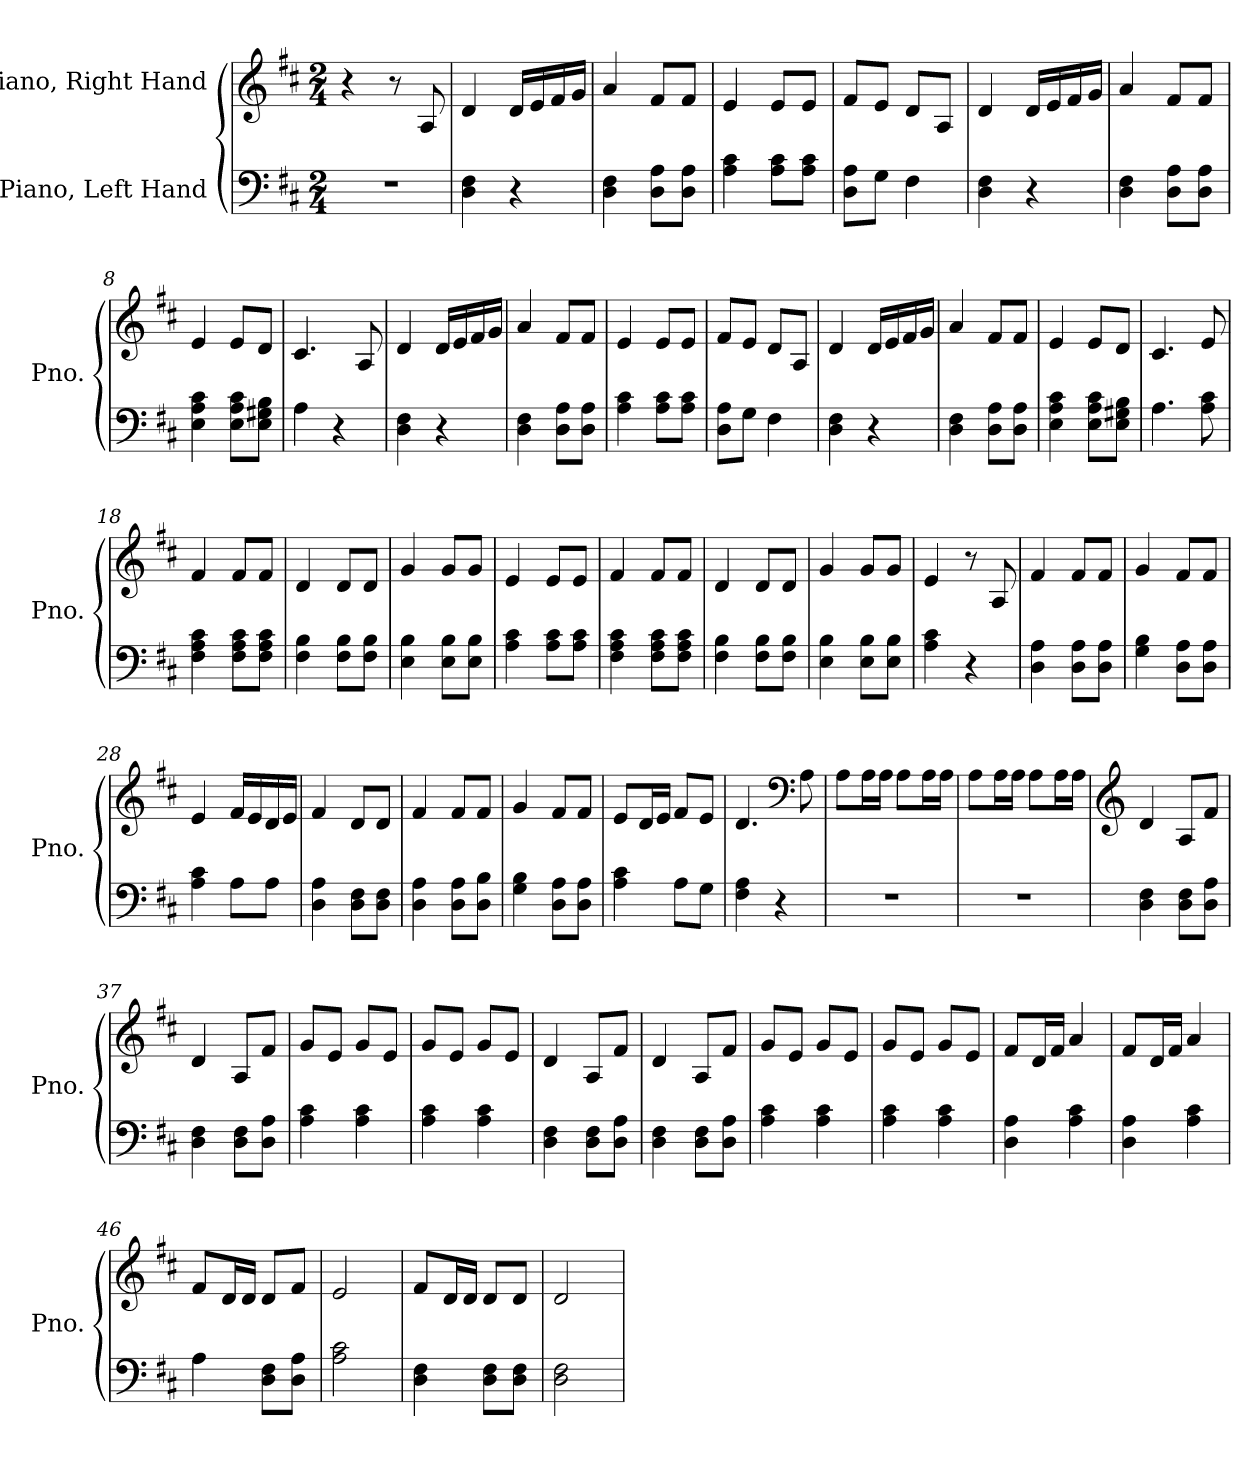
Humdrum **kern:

**kern	**kern
*part2	*part1
*staff2	*staff1
*I"Piano, Left Hand	*I"Piano, Right Hand
*I'Pno.	*I'Pno.
*clefF4	*clefG2
*k[f#c#]	*k[f#c#]
*M2/4	*M2/4
*MM100	*MM100
=1	=1
2r	4r
.	8r
.	8A/
=2	=2
4D\ 4F#\	4d/
4r	16d/LL
.	16e/
.	16f#/
.	16g/JJ
=3	=3
4D\ 4F#\	4a/
8D\ 8A\L	8f#/L
8D\ 8A\J	8f#/J
=4	=4
4A\ 4c#\	4e/
8A\ 8c#\L	8e/L
8A\ 8c#\J	8e/J
=5	=5
8D\ 8A\L	8f#/L
8G\J	8e/J
4F#\	8d/L
.	8A/J
=6	=6
4D\ 4F#\	4d/
4r	16d/LL
.	16e/
.	16f#/
.	16g/JJ
=7	=7
4D\ 4F#\	4a/
8D\ 8A\L	8f#/L
8D\ 8A\J	8f#/J
!!LO:LB:g=z
=8	=8
4E\ 4A\ 4c#\	4e/
8E\ 8A\ 8c#\L	8e/L
8E\ 8G#X\ 8B\J	8d/J
=9	=9
4A\	4.c#/
4r	.
.	8A/
=10	=10
4D\ 4F#\	4d/
4r	16d/LL
.	16e/
.	16f#/
.	16g/JJ
=11	=11
4D\ 4F#\	4a/
8D\ 8A\L	8f#/L
8D\ 8A\J	8f#/J
=12	=12
4A\ 4c#\	4e/
8A\ 8c#\L	8e/L
8A\ 8c#\J	8e/J
=13	=13
8D\ 8A\L	8f#/L
8G\J	8e/J
4F#\	8d/L
.	8A/J
=14	=14
4D\ 4F#\	4d/
4r	16d/LL
.	16e/
.	16f#/
.	16g/JJ
=15	=15
4D\ 4F#\	4a/
8D\ 8A\L	8f#/L
8D\ 8A\J	8f#/J
!!LO:LB:g=z
=16	=16
4E\ 4A\ 4c#\	4e/
8E\ 8A\ 8c#\L	8e/L
8E\ 8G#X\ 8B\J	8d/J
=17	=17
4.A\	4.c#/
8A\ 8c#\	8e/
=18	=18
4F#\ 4A\ 4c#\	4f#/
8F#\ 8A\ 8c#\L	8f#/L
8F#\ 8A\ 8c#\J	8f#/J
=19	=19
4F#\ 4B\	4d/
8F#\ 8B\L	8d/L
8F#\ 8B\J	8d/J
=20	=20
4E\ 4B\	4g/
8E\ 8B\L	8g/L
8E\ 8B\J	8g/J
=21	=21
4A\ 4c#\	4e/
8A\ 8c#\L	8e/L
8A\ 8c#\J	8e/J
=22	=22
4F#\ 4A\ 4c#\	4f#/
8F#\ 8A\ 8c#\L	8f#/L
8F#\ 8A\ 8c#\J	8f#/J
=23	=23
4F#\ 4B\	4d/
8F#\ 8B\L	8d/L
8F#\ 8B\J	8d/J
=24	=24
4E\ 4B\	4g/
8E\ 8B\L	8g/L
8E\ 8B\J	8g/J
!!LO:LB:g=z
=25	=25
4A\ 4c#\	4e/
4r	8r
.	8A/
=26	=26
4D\ 4A\	4f#/
8D\ 8A\L	8f#/L
8D\ 8A\J	8f#/J
=27	=27
4G\ 4B\	4g/
8D\ 8A\L	8f#/L
8D\ 8A\J	8f#/J
=28	=28
4A\ 4c#\	4e/
8A\L	16f#/LL
.	16e/
8A\J	16d/
.	16e/JJ
=29	=29
4D\ 4A\	4f#/
8D\ 8F#\L	8d/L
8D\ 8F#\J	8d/J
=30	=30
4D\ 4A\	4f#/
8D\ 8A\L	8f#/L
8D\ 8B\J	8f#/J
=31	=31
4G\ 4B\	4g/
8D\ 8A\L	8f#/L
8D\ 8A\J	8f#/J
=32	=32
4A\ 4c#\	8e/L
.	16d/L
.	16e/JJ
8A\L	8f#/L
8G\J	8e/J
=33	=33
4F#\ 4A\	4.d/
4r	.
*	*clefF4
.	8A\
!!LO:LB:g=z
=34	=34
2r	8A\L
.	16A\L
.	16A\JJ
.	8A\L
.	16A\L
.	16A\JJ
=35	=35
2r	8A\L
.	16A\L
.	16A\JJ
.	8A\L
.	16A\L
.	16A\JJ
=36	=36
*	*clefG2
4D\ 4F#\	4d/
8D\ 8F#\L	8A/L
8D\ 8A\J	8f#/J
=37	=37
4D\ 4F#\	4d/
8D\ 8F#\L	8A/L
8D\ 8A\J	8f#/J
=38	=38
4A\ 4c#\	8g/L
.	8e/J
4A\ 4c#\	8g/L
.	8e/J
=39	=39
4A\ 4c#\	8g/L
.	8e/J
4A\ 4c#\	8g/L
.	8e/J
=40	=40
4D\ 4F#\	4d/
8D\ 8F#\L	8A/L
8D\ 8A\J	8f#/J
=41	=41
4D\ 4F#\	4d/
8D\ 8F#\L	8A/L
8D\ 8A\J	8f#/J
!!LO:LB:g=z
=42	=42
4A\ 4c#\	8g/L
.	8e/J
4A\ 4c#\	8g/L
.	8e/J
=43	=43
4A\ 4c#\	8g/L
.	8e/J
4A\ 4c#\	8g/L
.	8e/J
=44	=44
4D\ 4A\	8f#/L
.	16d/L
.	16f#/JJ
4A\ 4c#\	4a/
=45	=45
4D\ 4A\	8f#/L
.	16d/L
.	16f#/JJ
4A\ 4c#\	4a/
=46	=46
4A\	8f#/L
.	16d/L
.	16d/JJ
8D\ 8F#\L	8d/L
8D\ 8A\J	8f#/J
=47	=47
2A\ 2c#\	2e/
=48	=48
4D\ 4F#\	8f#/L
.	16d/L
.	16d/JJ
8D\ 8F#\L	8d/L
8D\ 8F#\J	8d/J
=49	=49
2D\ 2F#\	2d/
=	=
*-	*-
